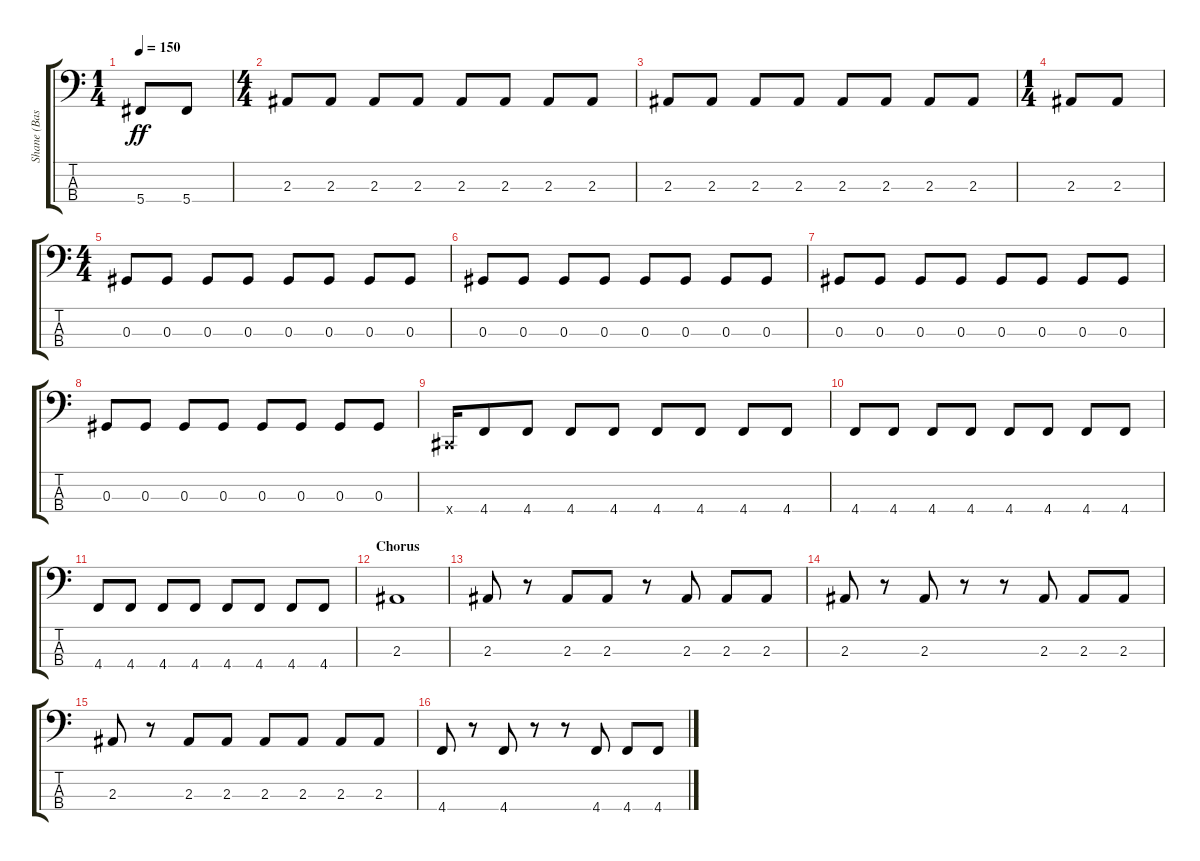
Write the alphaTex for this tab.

\track ("Shane (Bass)" "Shane (Bas") {instrument electricbassfinger}
\staff {score tabs}
\tuning (Gb2 Db2 Ab1 Db1) {hide}
\ts (1 4)
\tempo 150
\clef f4
\ks c
5.4.8{dy ff} 5.4.8 |
\ts (4 4)
2.3.8 2.3.8 2.3.8 2.3.8 2.3.8 2.3.8 2.3.8 2.3.8 |
2.3.8 2.3.8 2.3.8 2.3.8 2.3.8 2.3.8 2.3.8 2.3.8 |
\ts (1 4)
2.3.8 2.3.8 |
\ts (4 4)
0.3.8 0.3.8 0.3.8 0.3.8 0.3.8 0.3.8 0.3.8 0.3.8 |
0.3.8 0.3.8 0.3.8 0.3.8 0.3.8 0.3.8 0.3.8 0.3.8 |
0.3.8 0.3.8 0.3.8 0.3.8 0.3.8 0.3.8 0.3.8 0.3.8 |
0.3.8 0.3.8 0.3.8 0.3.8 0.3.8 0.3.8 0.3.8 0.3.8 |
0.4{x}.16 4.4.8 4.4.8 4.4.8 4.4.8 4.4.8 4.4.8 4.4.8 4.4.8 |
4.4.8 4.4.8 4.4.8 4.4.8 4.4.8 4.4.8 4.4.8 4.4.8 |
4.4.8 4.4.8 4.4.8 4.4.8 4.4.8 4.4.8 4.4.8 4.4.8 |
\section ("" "Chorus")
2.3.1 |
2.3.8 r.8 2.3.8 2.3.8 r.8 2.3.8 2.3.8 2.3.8 |
2.3.8 r.8 2.3.8 r.8 r.8 2.3.8 2.3.8 2.3.8 |
2.3.8 r.8 2.3.8 2.3.8 2.3.8 2.3.8 2.3.8 2.3.8 |
4.4.8 r.8 4.4.8 r.8 r.8 4.4.8 4.4.8 4.4.8
